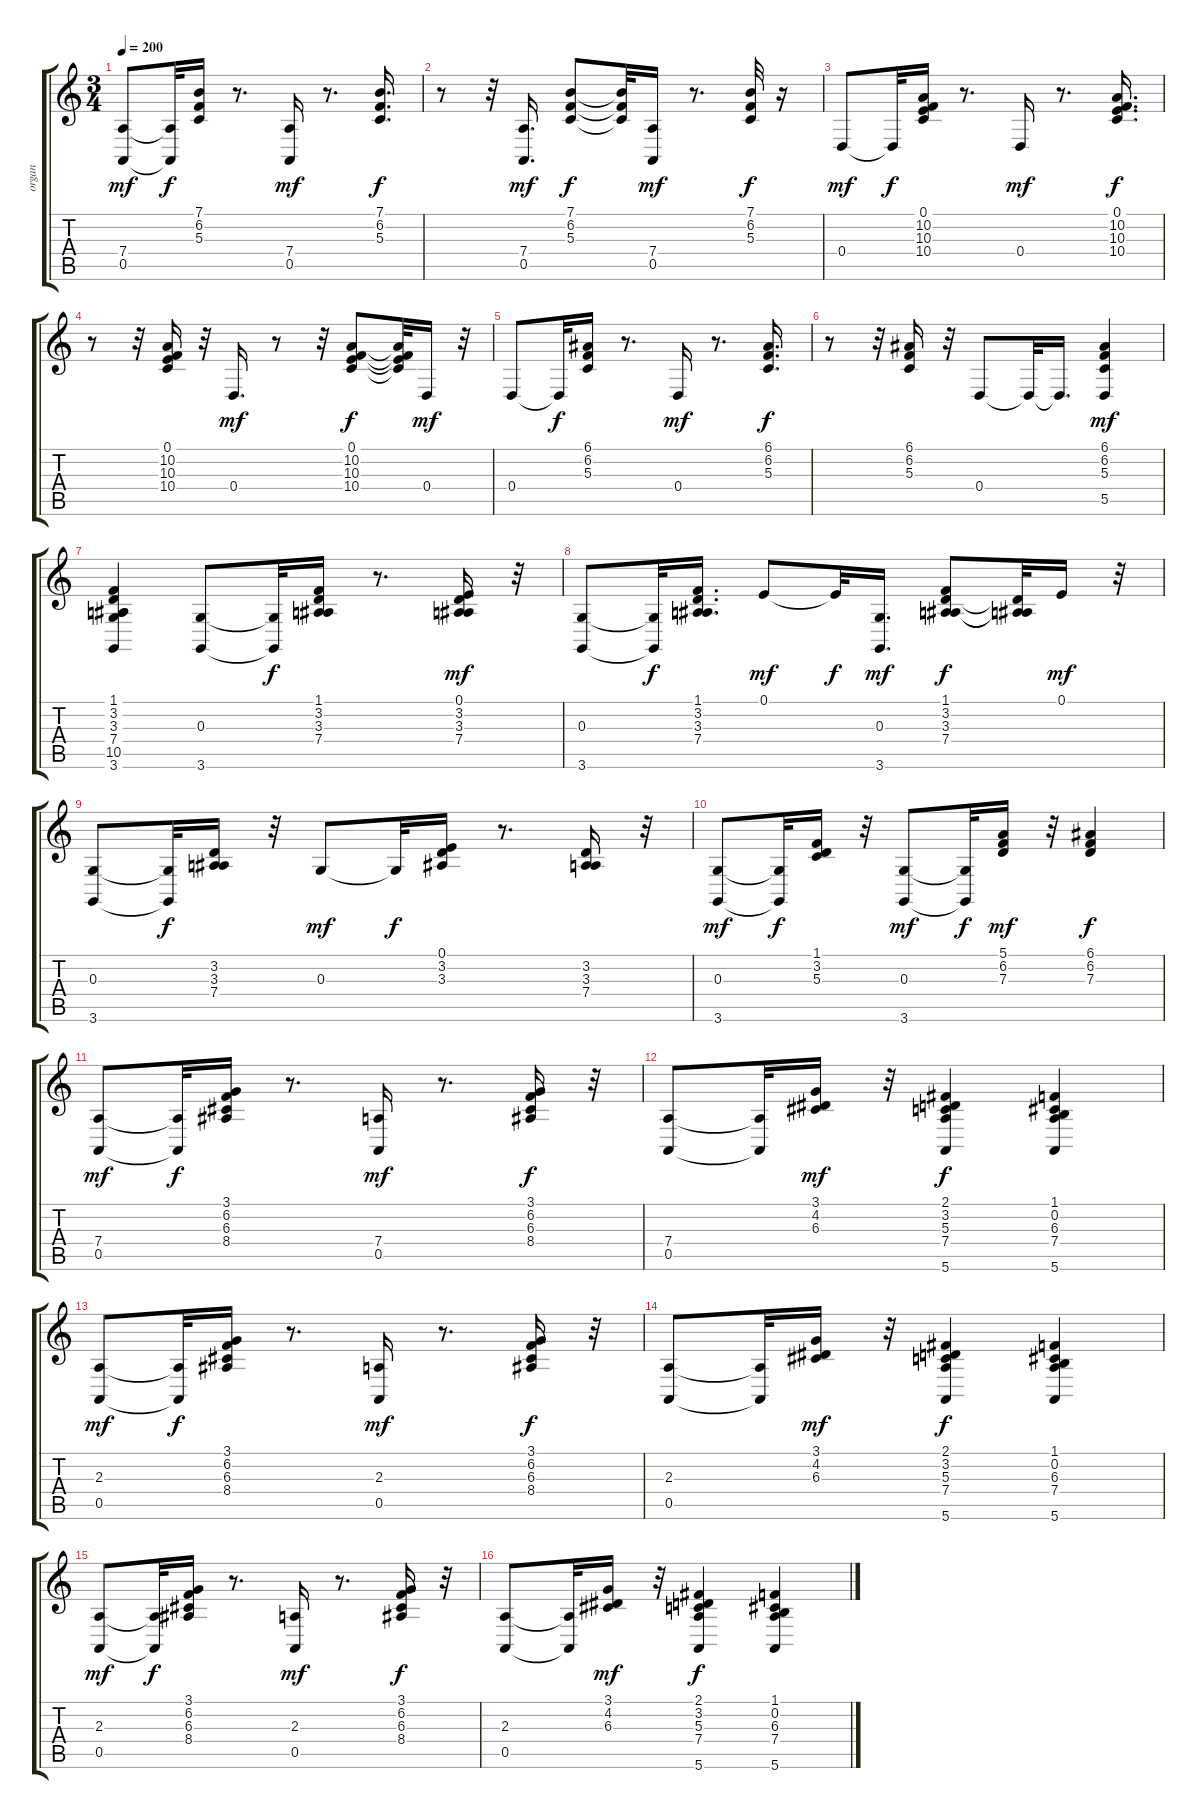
\track ("organ" "organ") {instrument rockorgan}
\staff {score tabs}
\tuning (E4 B3 G3 D3 A2 E2) {hide}
\ts (3 4)
\tempo 200
\clef g2
\ks c
(7.4 0.5).8{dy mf} (7.4{t} 0.5{t}).32{dy f} (7.1 6.2 5.3).16 r.8{d} (7.4 0.5).16{dy mf} r.8{d} (7.1 6.2 5.3).16{d dy f} |
r.8 r.32 (7.4 0.5).16{d dy mf} (7.1 6.2 5.3).8{dy f} (7.1{t} 6.2{t} 5.3{t}).32 (7.4 0.5).16{dy mf} r.8{d} (7.1 6.2 5.3).32{dy f} r.16 |
0.4.8{dy mf} 0.4{t}.32{dy f} (0.1 10.2 10.3 10.4).16 r.8{d} 0.4.16{dy mf} r.8{d} (0.1 10.2 10.3 10.4).16{d dy f} |
r.8 r.32 (0.1 10.2 10.3 10.4).16 r.32 0.4.16{d dy mf} r.8 r.32 (0.1 10.2 10.3 10.4).8{dy f} (0.1{t} 10.2{t} 10.3{t} 10.4{t}).32 0.4.16{dy mf} r.32 |
0.4.8 0.4{t}.32{dy f} (6.1 6.2 5.3).16 r.8{d} 0.4.16{dy mf} r.8{d} (6.1 6.2 5.3).16{d dy f} |
r.8 r.32 (6.1 6.2 5.3).16 r.32 0.4.8 0.4{t}.32 0.4{t}.16{d} (6.1 6.2 5.3 5.5).4{dy mf} |
(1.1 3.2 3.3 7.4 10.5 3.6).4 (0.3 3.6).8 (0.3{t} 3.6{t}).32{dy f} (1.1 3.2 3.3 7.4).16 r.8{d} (0.1 3.2 3.3 7.4).16{dy mf} r.32 |
(0.3 3.6).8 (0.3{t} 3.6{t}).32{dy f} (1.1 3.2 3.3 7.4).16{d} 0.1.8{dy mf} 0.1{t}.32{dy f} (0.3 3.6).16{d dy mf} (1.1 3.2 3.3 7.4).8{dy f} (3.2{t} 3.3{t} 7.4{t}).32 0.1.16{dy mf} r.32 |
(0.3 3.6).8 (0.3{t} 3.6{t}).32{dy f} (3.2 3.3 7.4).16 r.32 0.3.8{dy mf} 0.3{t}.32{dy f} (0.1 3.2 3.3).16 r.8{d} (3.2 3.3 7.4).16 r.32 |
(0.3 3.6).8{dy mf} (0.3{t} 3.6{t}).32{dy f} (1.1 3.2 5.3).16 r.32 (0.3 3.6).8{dy mf} (0.3{t} 3.6{t}).32{dy f} (5.1 6.2 7.3).16{dy mf} r.32 (6.1 6.2 7.3).4{dy f} |
(7.4 0.5).8{dy mf} (7.4{t} 0.5{t}).32{dy f} (3.1 6.2 6.3 8.4).16 r.8{d} (7.4 0.5).16{dy mf} r.8{d} (3.1 6.2 6.3 8.4).16{dy f} r.32 |
(7.4 0.5).8 (7.4{t} 0.5{t}).32 (3.1 4.2 6.3).16{dy mf} r.32 (2.1 3.2 5.3 7.4 5.6).4{dy f} (1.1 0.2 6.3 7.4 5.6).4 |
(2.3 0.5).8{dy mf} (2.3{t} 0.5{t}).32{dy f} (3.1 6.2 6.3 8.4).16 r.8{d} (2.3 0.5).16{dy mf} r.8{d} (3.1 6.2 6.3 8.4).16{dy f} r.32 |
(2.3 0.5).8 (2.3{t} 0.5{t}).32 (3.1 4.2 6.3).16{dy mf} r.32 (2.1 3.2 5.3 7.4 5.6).4{dy f} (1.1 0.2 6.3 7.4 5.6).4 |
(2.3 0.5).8{dy mf} (2.3{t} 0.5{t}).32{dy f} (3.1 6.2 6.3 8.4).16 r.8{d} (2.3 0.5).16{dy mf} r.8{d} (3.1 6.2 6.3 8.4).16{dy f} r.32 |
(2.3 0.5).8 (2.3{t} 0.5{t}).32 (3.1 4.2 6.3).16{dy mf} r.32 (2.1 3.2 5.3 7.4 5.6).4{dy f} (1.1 0.2 6.3 7.4 5.6).4
